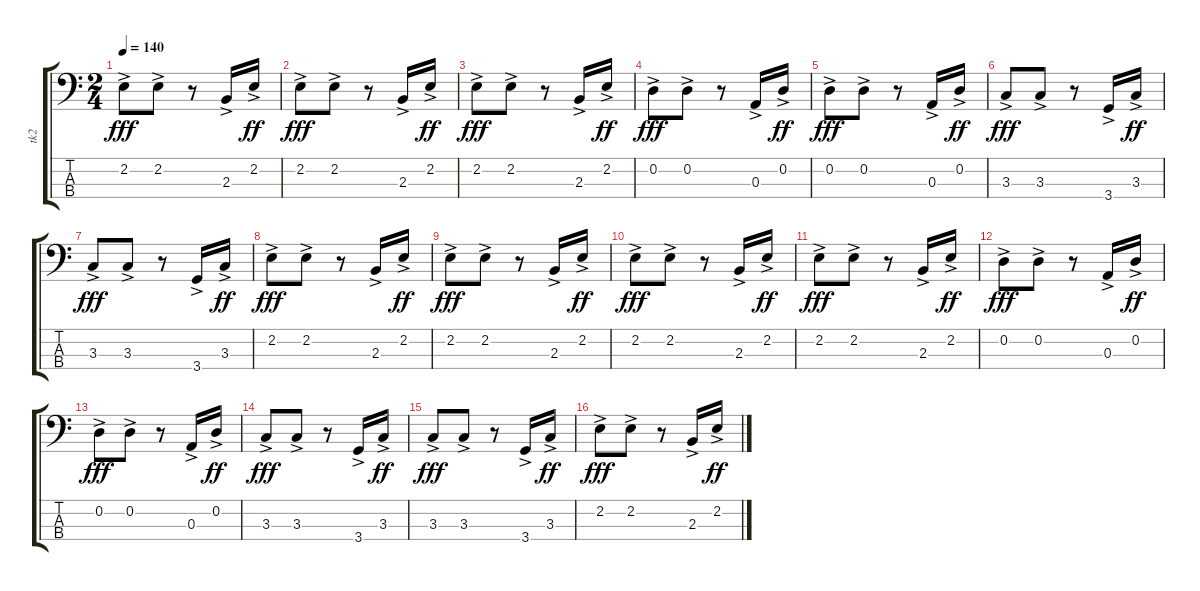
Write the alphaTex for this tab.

\track ("tk2" "tk2") {instrument electricbassfinger}
\staff {score tabs}
\tuning (G2 D2 A1 E1) {hide}
\ts (2 4)
\tempo 140
\clef f4
\ks c
2.2{ac}.8{dy fff} 2.2{ac}.8 r.8 2.3{ac}.16 2.2{ac}.16{dy ff} |
2.2{ac}.8{dy fff} 2.2{ac}.8 r.8 2.3{ac}.16 2.2{ac}.16{dy ff} |
2.2{ac}.8{dy fff} 2.2{ac}.8 r.8 2.3{ac}.16 2.2{ac}.16{dy ff} |
0.2{ac}.8{dy fff} 0.2{ac}.8 r.8 0.3{ac}.16 0.2{ac}.16{dy ff} |
0.2{ac}.8{dy fff} 0.2{ac}.8 r.8 0.3{ac}.16 0.2{ac}.16{dy ff} |
3.3{ac}.8{dy fff} 3.3{ac}.8 r.8 3.4{ac}.16 3.3{ac}.16{dy ff} |
3.3{ac}.8{dy fff} 3.3{ac}.8 r.8 3.4{ac}.16 3.3{ac}.16{dy ff} |
2.2{ac}.8{dy fff} 2.2{ac}.8 r.8 2.3{ac}.16 2.2{ac}.16{dy ff} |
2.2{ac}.8{dy fff} 2.2{ac}.8 r.8 2.3{ac}.16 2.2{ac}.16{dy ff} |
2.2{ac}.8{dy fff} 2.2{ac}.8 r.8 2.3{ac}.16 2.2{ac}.16{dy ff} |
2.2{ac}.8{dy fff} 2.2{ac}.8 r.8 2.3{ac}.16 2.2{ac}.16{dy ff} |
0.2{ac}.8{dy fff} 0.2{ac}.8 r.8 0.3{ac}.16 0.2{ac}.16{dy ff} |
0.2{ac}.8{dy fff} 0.2{ac}.8 r.8 0.3{ac}.16 0.2{ac}.16{dy ff} |
3.3{ac}.8{dy fff} 3.3{ac}.8 r.8 3.4{ac}.16 3.3{ac}.16{dy ff} |
3.3{ac}.8{dy fff} 3.3{ac}.8 r.8 3.4{ac}.16 3.3{ac}.16{dy ff} |
2.2{ac}.8{dy fff} 2.2{ac}.8 r.8 2.3{ac}.16 2.2{ac}.16{dy ff}
